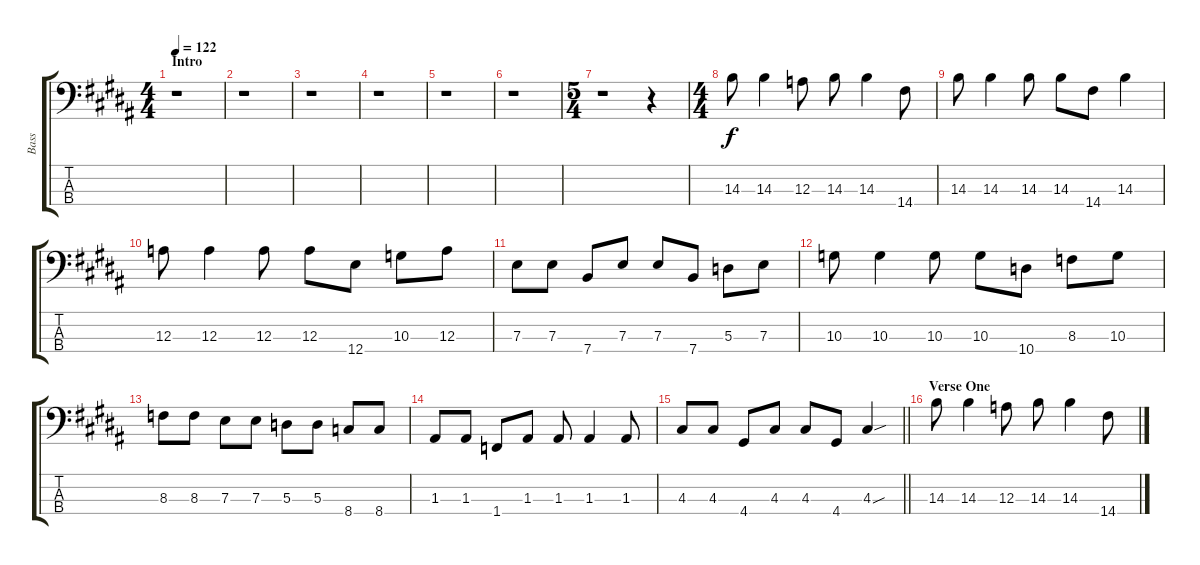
\track ("Bass" "Bass") {instrument electricbassfinger}
\staff {score tabs}
\tuning (G2 D2 A1 E1) {hide}
\ts (4 4)
\section ("" "Intro")
\tempo 122
\clef f4
\ks b
r.1{dy f instrument electricbassfinger} |
r.1 |
r.1 |
r.1 |
r.1 |
r.1 |
\ts (5 4)
r.1 r.4 |
\ts (4 4)
14.3.8 14.3.4 12.3.8 14.3.8 14.3.4 14.4.8 |
14.3.8 14.3.4 14.3.8 14.3.8 14.4.8 14.3.4 |
12.3.8 12.3.4 12.3.8 12.3.8 12.4.8 10.3.8 12.3.8 |
7.3.8 7.3.8 7.4.8 7.3.8 7.3.8 7.4.8 5.3.8 7.3.8 |
10.3.8 10.3.4 10.3.8 10.3.8 10.4.8 8.3.8 10.3.8 |
8.3.8 8.3.8 7.3.8 7.3.8 5.3.8 5.3.8 8.4.8 8.4.8 |
1.3.8 1.3.8 1.4.8 1.3.8 1.3.8 1.3.4 1.3.8 |
\barLineRight lightlight
4.3.8 4.3.8 4.4.8 4.3.8 4.3.8 4.4.8 4.3{sou}.4 |
\section ("" "Verse One")
14.3.8 14.3.4 12.3.8 14.3.8 14.3.4 14.4.8
